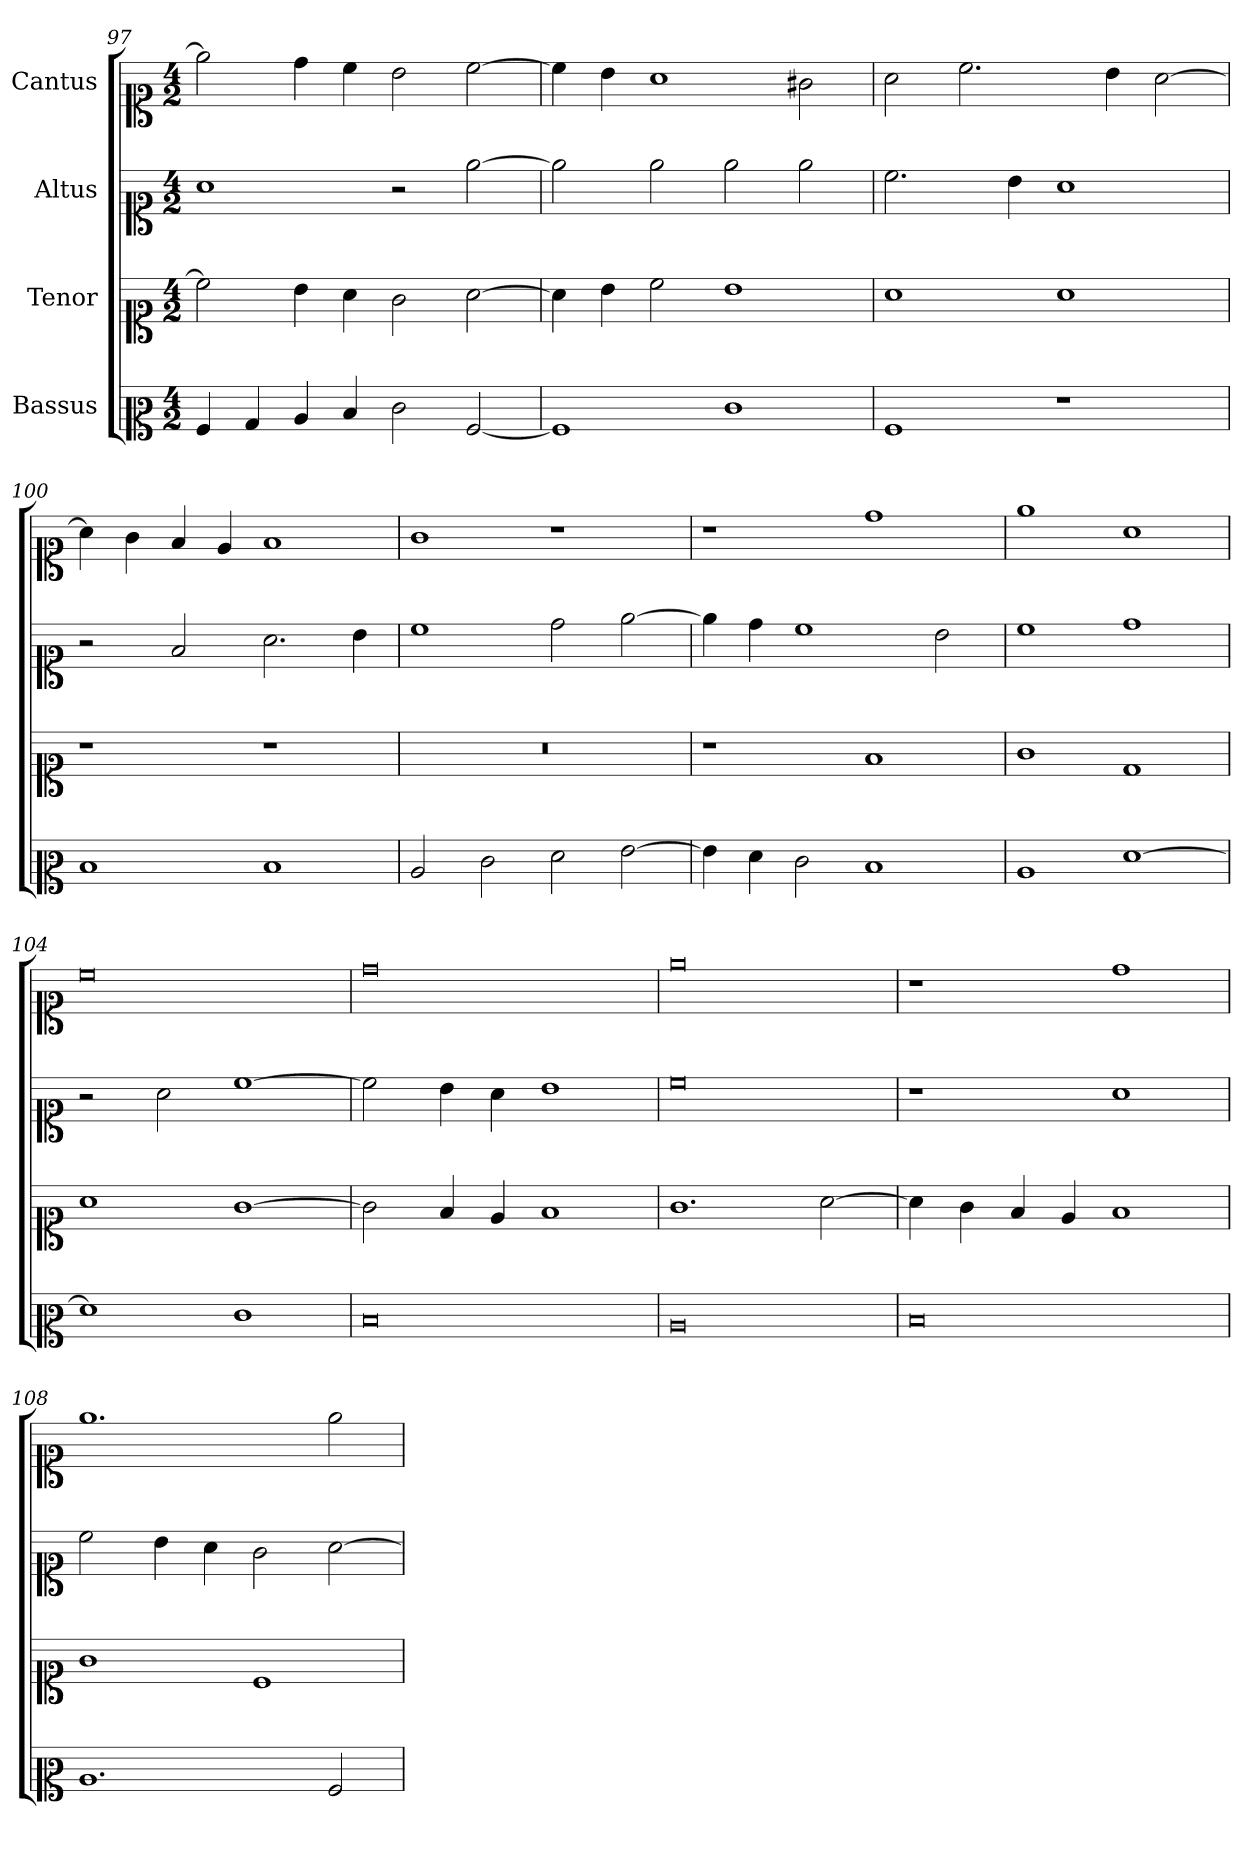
**kern	**kern	**kern	**kern
*part4	*part3	*part2	*part1
*staff4	*staff3	*staff2	*staff1
*I"Bassus	*I"Tenor	*I"Altus	*I"Cantus
*clefC2	*clefC1	*clefC1	*clefC1
*k[]	*k[]	*k[]	*k[]
*M4/2	*M4/2	*M4/2	*M4/2
=97	=97	=97	=97
4A/	2cc\]	1a\	2ee\]
4B/	.	.	.
4c/	4b\	.	4dd\
4d/	4a\	.	4cc\
2e\	2g\	2r	2b\
[2A/	[2a\	[2ee\	[2cc\
=98	=98	=98	=98
1A/]	4a\]	2ee\]	4cc\]
.	4b\	.	4b\
.	2cc\	2ee\	1a\
1e\	1b\	2ee\	.
.	.	2ee\	2g#X\
=99	=99	=99	=99
1A/	1a\	2.cc\	2a\
.	.	.	2.cc\
.	.	4b\	.
1r	1a\	1a\	.
.	.	.	4b\
.	.	.	[2a\
=100	=100	=100	=100
1d/	1r	2r	4a\]
.	.	.	4g\
.	.	2f/	4f/
.	.	.	4e/
1d/	1r	2.a\	1f/
.	.	4b\	.
=101	=101	=101	=101
2c/	0r	1cc\	1g\
2e\	.	.	.
2f\	.	2dd\	1r
[2g\	.	[2ee\	.
=102	=102	=102	=102
4g\]	1r	4ee\]	1r
4f\	.	4dd\	.
2e\	.	1cc\	.
1d/	1f/	.	1dd\
.	.	2b\	.
=103	=103	=103	=103
1c/	1g\	1cc\	1ee\
[1f\	1d/	1dd\	1a\
=104	=104	=104	=104
1f\]	1a\	2r	0cc\
.	.	2a\	.
1e\	[1g\	[1cc\	.
=105	=105	=105	=105
0d/	2g\]	2cc\]	0dd\
.	4f/	4b\	.
.	4e/	4a\	.
.	1f/	1b\	.
=106	=106	=106	=106
0c/	1.g\	0cc\	0ee\
.	[2a\	.	.
=107	=107	=107	=107
0d/	4a\]	1r	1r
.	4g\	.	.
.	4f/	.	.
.	4e/	.	.
.	1f/	1a\	1dd\
=108	=108	=108	=108
1.c/	1g\	2cc\	1.ee\
.	.	4b\	.
.	.	4a\	.
.	1c/	2g\	.
2A/	.	[2a\	2ee\
=	=	=	=
*-	*-	*-	*-
